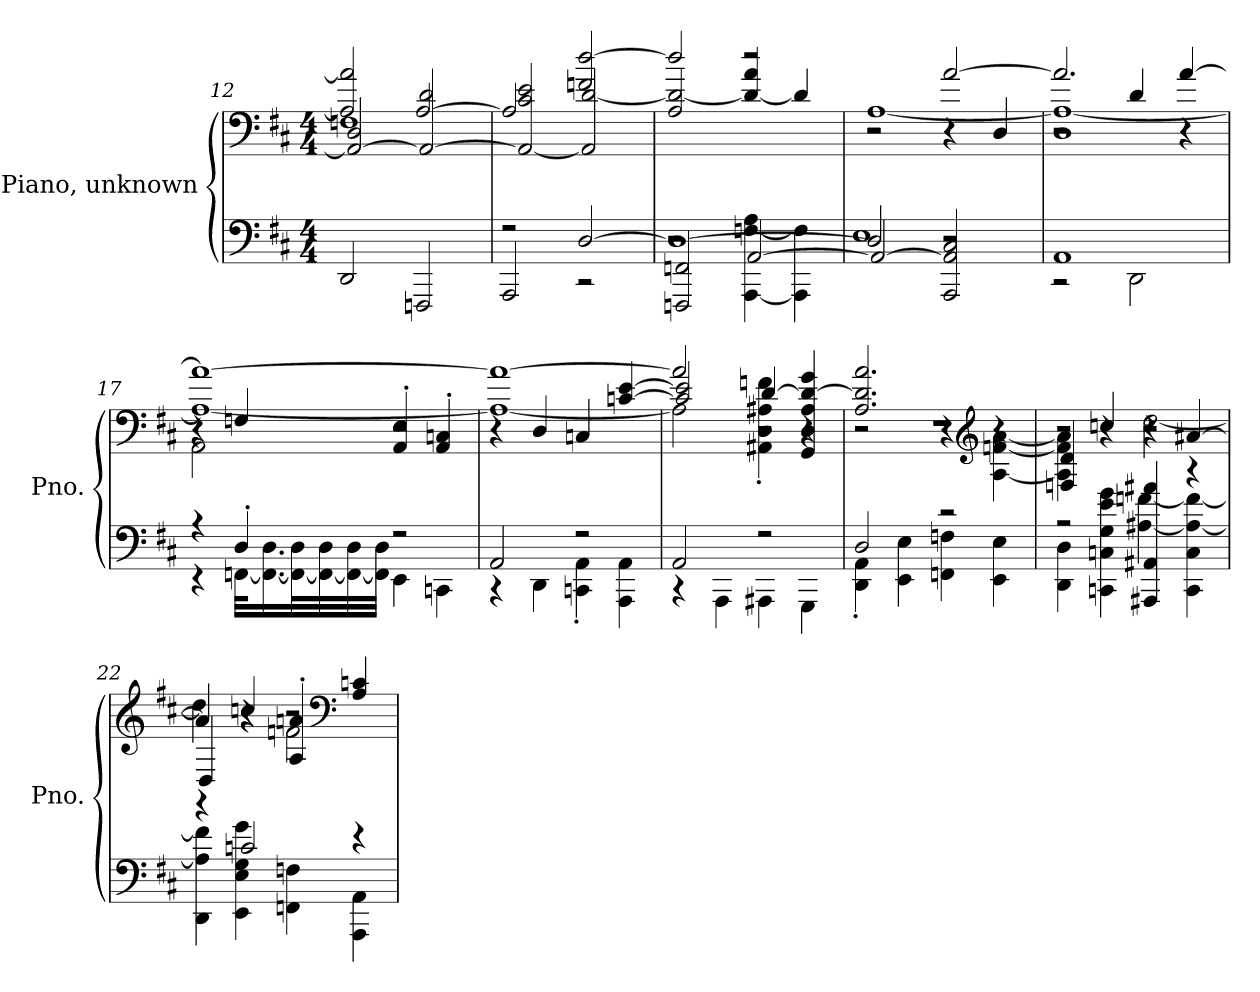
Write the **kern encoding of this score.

**kern	**kern
*part1	*part1
*staff2	*staff1
*I"Piano, unknown	*
*I'Pno.	*
*clefF4	*clefF4
*k[f#c#]	*k[f#c#]
*M4/4	*M4/4
=12	=12
*	*^
*	*	*^
2DD/	2A/] 2a/]	1Fn	2AA/_ 2D/
2FFFn/	[2A/	.	2AA/_ 2d/
*	*	*v	*v
=13	=13	=13
*^	*	*
2r	2AAA/	2A/]	2AA/_ 2c#/ 2e/
[2D/	2r	2fn/ [2dd/	2AA/] [2d/
=14	=14	=14	=14
*	*^	*	*
1D_	2r	2FFFn/ 2FFn/	2dd/]	2A/ 2d/_
.	[4AAA\ [4Fn\ 4A\	[2AA/	2r	4d/_ 4a/
.	4AAA\] 4F\]	.	.	4d/]
=15	=15	=15	=15	=15
*	*	*	*	*^
2D/]	1E	2AA/_	2r	[1A	2r
2r	.	2AAA/ 2AA/] 2C#/	[2a/	.	4r
.	.	.	.	.	4D/
*	*v	*v	*	*	*
=16	=16	=16	=16	=16
*	*	*	*	*^
1AA	2r	2.a/]	1A_	2r	1D
.	2DD\	.	.	4d/	.
.	.	[4a/	.	4r	.
!!LO:LB:g=z	!!	!!	!!
=17	=17	=17	=17	=17	=17
4r	4r	1a_	1A_	4r	2AA\
4D'/	[32FFn\KLL	.	.	4Fn/	.
.	16.FF\_ 16.D\	.	.	.	.
.	32FF\_ 32D\L	.	.	.	.
.	32FF\_ 32D\	.	.	.	.
.	32FF\_ 32D\	.	.	.	.
.	32FF\] 32D\JJJ	.	.	.	.
2r	4EE\	.	.	4AA/' 4E/'	2r
.	4CCn\	.	.	4AA/' 4Cn/'	.
*	*	*	*	*v	*v
=18	=18	=18	=18	=18
2AA/	4r	1a_	1A_	4r
.	4DD\	.	.	4D/
2r	4CCn\' 4AA\'	.	.	4Cn/
.	4AAA\ 4AA\	.	.	[4cn/ [4e/
=19	=19	=19	=19	=19
2AA/	4r	2a/]	2A\]	2c/] 2e/]
.	4AAA\	.	.	.
2r	4AAA#X\	2r	4AA#X\' 4D\' 4A#X\' 4fn\'	[4d/
.	4GGG\	.	4r	4GG/ 4D/ 4A#/ 4d/_ 4g/
=20	=20	=20	=20	=20
2D/	4DD\' 4AA\'	1r	2r	2.A/ 2.d/] 2.a/
.	4EE\ 4E\	.	.	.
2r	4FFn\ 4Fn\	.	4r	.
*	*	*clefG2	*	*
.	4EE\ 4E\	.	[4A\ [4fn\ [4a\	4r
!!LO:LB:g=z	!!	!!
=21	=21	=21	=21	=21
2r	4DD\ 4D\	2r	4A\] 4f\] 4a\]	4Fn/ 4d/
.	4CCn\ 4Cn\ 4G\ 4e\ 4g\	.	4r	4ccn/
4AAA#X/ 4AA#X/ 4a#X/	[4A#X\ [4fn\	4r	[2dd\	2r
4r	4CC\ 4C\ 4A#\_ 4f\_	[4a#X/	.	.
=22	=22	=22	=22	=22
4r	4DD\ 4A#\] 4f\]	4a#/]	4dd\]	4D/
2cn/	4EE\ 4E\ 4G\ 4g\	4r	4r	4ccn/
.	4FFn\ 4Fn\	2r	2fn\	4A/' 4an/'
*	*	*clefF4	*	*
4r	4AAA\ 4AA\	.	.	4A/ 4cn/
*v	*v	*	*	*
*	*v	*v	*v
=	=
*-	*-
